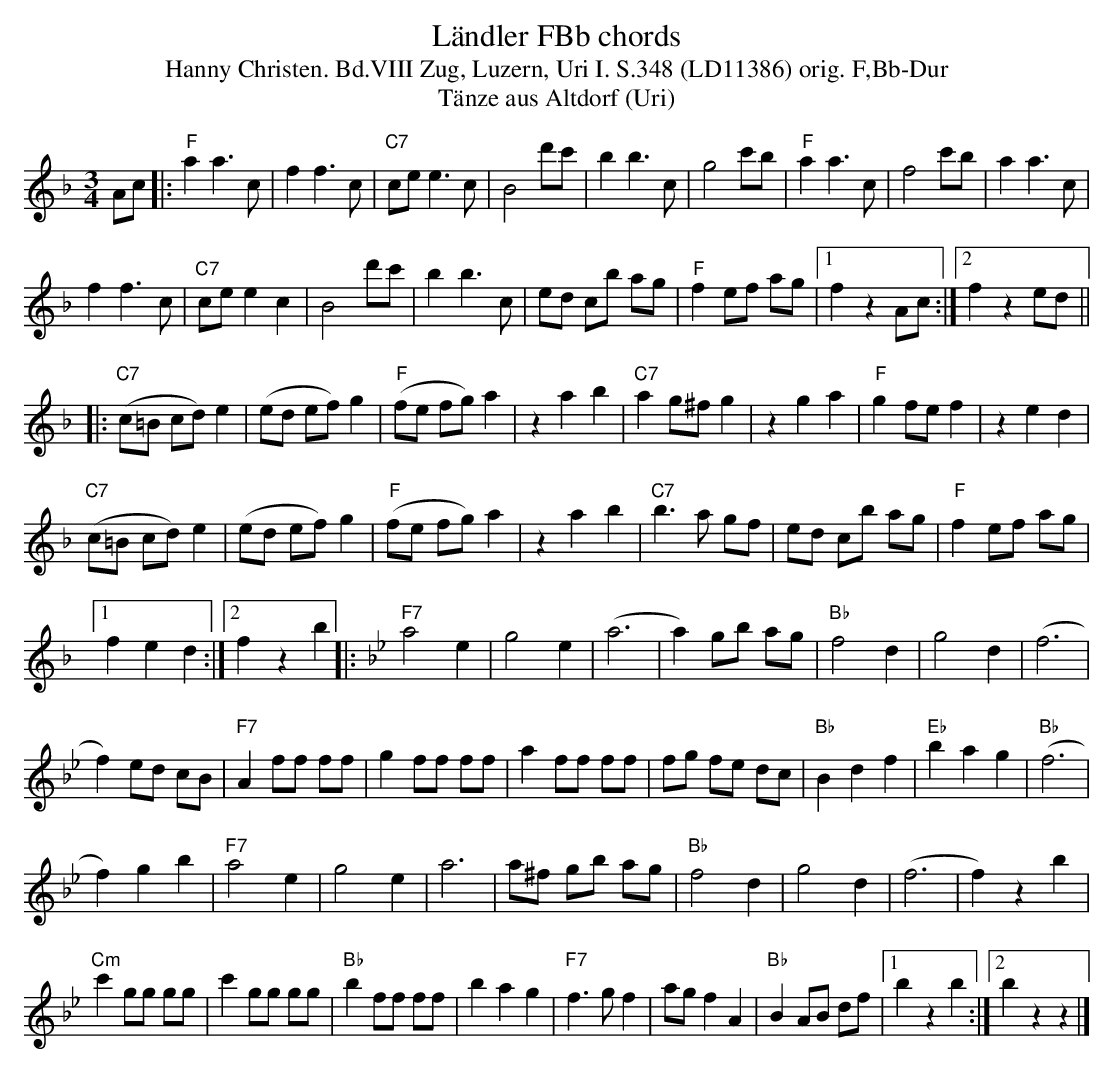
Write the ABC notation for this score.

X:1
T: L\"andler FBb chords
T:Hanny Christen. Bd.VIII Zug, Luzern, Uri I. S.348 (LD11386) orig. F,Bb-Dur
T: T\"anze aus Altdorf (Uri)
M:3/4
L:1/8
K:F %%MIDI gchordon
Ac |: "F"a2a3c | f2f3c | "C7"cee3c | B4d'c' | b2b3c | g4c'b | "F"a2a3c | f4c'b | a2a3c |
f2f3c | "C7"cee2c2 | B4d'c' | b2b3c | ed cb ag | "F"f2ef ag |1 f2 z2Ac :|2 f2z2ed ||
|: "C7"(c=B cd) e2 | (ed ef) g2 | "F"(fe fg) a2 | z2a2b2 | "C7"a2 g^f g2 | z2g2a2 | "F"g2fef2 | z2e2d2 |
   "C7"(c=B cd) e2 | (ed ef) g2 | "F"(fe fg) a2 | z2a2b2 | "C7"b3a gf | ed cb ag | "F"f2 ef ag |1
f2e2d2 :|2 f2z2b2 |: [K:Bb] "F7"a4e2 | g4e2 | (a6 | a2)gb ag | "Bb"f4d2 | g4d2 | (f6 |
f2) ed cB | "F7"A2 ff ff | g2 ff ff | a2 ff ff | fg fe dc | "Bb"B2d2f2 | "Eb"b2a2g2 | "Bb"(f6 |
f2) g2b2 | "F7"a4e2 | g4e2 | a6 | a^f gb ag | "Bb"f4d2 | g4d2 | (f6 | f2)z2b2 |
"Cm"c'2 gg gg | c'2 gg gg | "Bb"b2 ff ff | b2a2g2 | "F7"f3gf2 | ag f2A2 | "Bb"B2 AB df |1 b2z2b2 :|2 b2z2z2 |]
